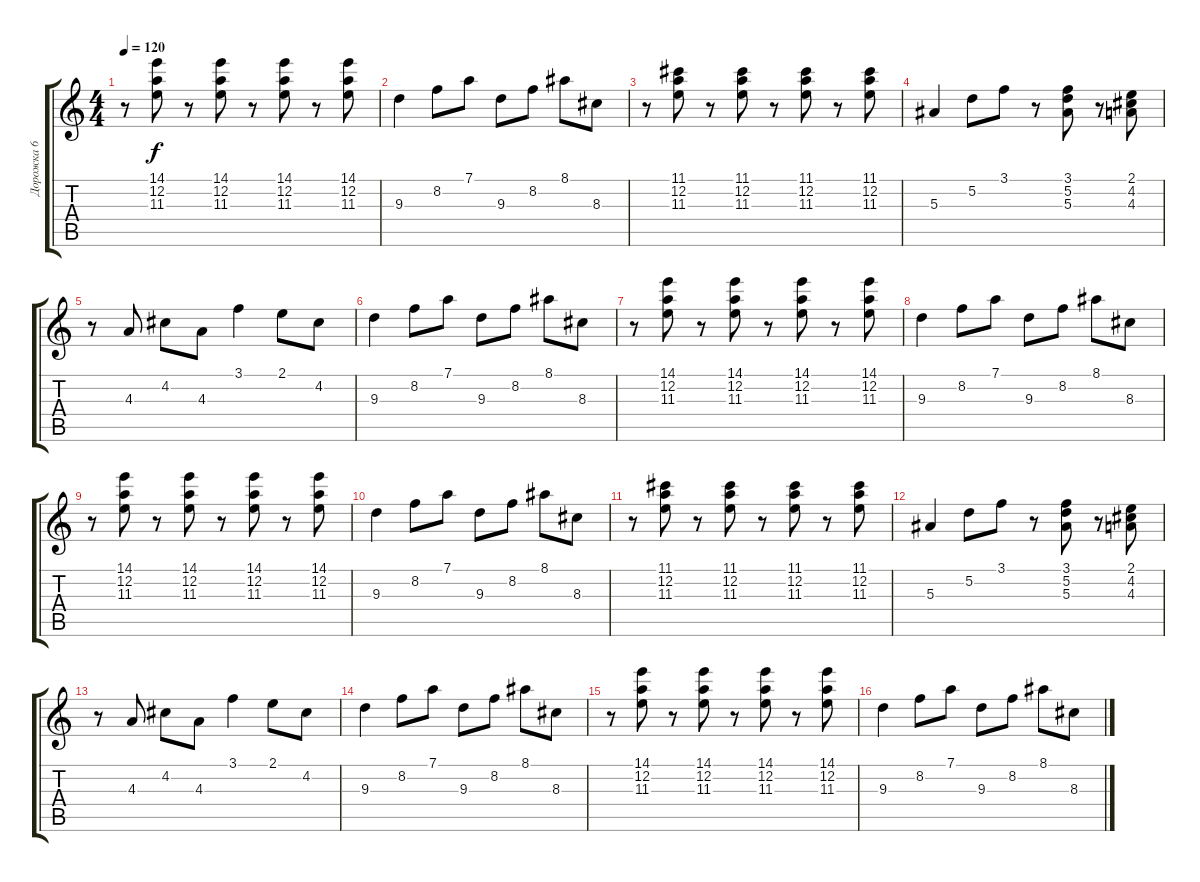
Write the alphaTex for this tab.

\track ("Дорожка 6" "Дорожка 6") {instrument acousticguitarsteel}
\staff {score tabs}
\tuning (D4 A3 F3 C3 G2 D2) {hide}
\ts (4 4)
\tempo 120
\clef g2
\ks c
r.8{dy f} (14.1 12.2 11.3).8 r.8 (14.1 12.2 11.3).8 r.8 (14.1 12.2 11.3).8 r.8 (14.1 12.2 11.3).8 |
9.3.4 8.2.8 7.1.8 9.3.8 8.2.8 8.1.8 8.3.8 |
r.8 (11.1 12.2 11.3).8 r.8 (11.1 12.2 11.3).8 r.8 (11.1 12.2 11.3).8 r.8 (11.1 12.2 11.3).8 |
5.3.4 5.2.8 3.1.8 r.8 (3.1 5.2 5.3).8 r.8 (2.1 4.2 4.3).8 |
r.8 4.3.8 4.2.8 4.3.8 3.1.4 2.1.8 4.2.8 |
9.3.4 8.2.8 7.1.8 9.3.8 8.2.8 8.1.8 8.3.8 |
r.8 (14.1 12.2 11.3).8 r.8 (14.1 12.2 11.3).8 r.8 (14.1 12.2 11.3).8 r.8 (14.1 12.2 11.3).8 |
9.3.4 8.2.8 7.1.8 9.3.8 8.2.8 8.1.8 8.3.8 |
r.8 (14.1 12.2 11.3).8 r.8 (14.1 12.2 11.3).8 r.8 (14.1 12.2 11.3).8 r.8 (14.1 12.2 11.3).8 |
9.3.4 8.2.8 7.1.8 9.3.8 8.2.8 8.1.8 8.3.8 |
r.8 (11.1 12.2 11.3).8 r.8 (11.1 12.2 11.3).8 r.8 (11.1 12.2 11.3).8 r.8 (11.1 12.2 11.3).8 |
5.3.4 5.2.8 3.1.8 r.8 (3.1 5.2 5.3).8 r.8 (2.1 4.2 4.3).8 |
r.8 4.3.8 4.2.8 4.3.8 3.1.4 2.1.8 4.2.8 |
9.3.4 8.2.8 7.1.8 9.3.8 8.2.8 8.1.8 8.3.8 |
r.8 (14.1 12.2 11.3).8 r.8 (14.1 12.2 11.3).8 r.8 (14.1 12.2 11.3).8 r.8 (14.1 12.2 11.3).8 |
9.3.4 8.2.8 7.1.8 9.3.8 8.2.8 8.1.8 8.3.8
